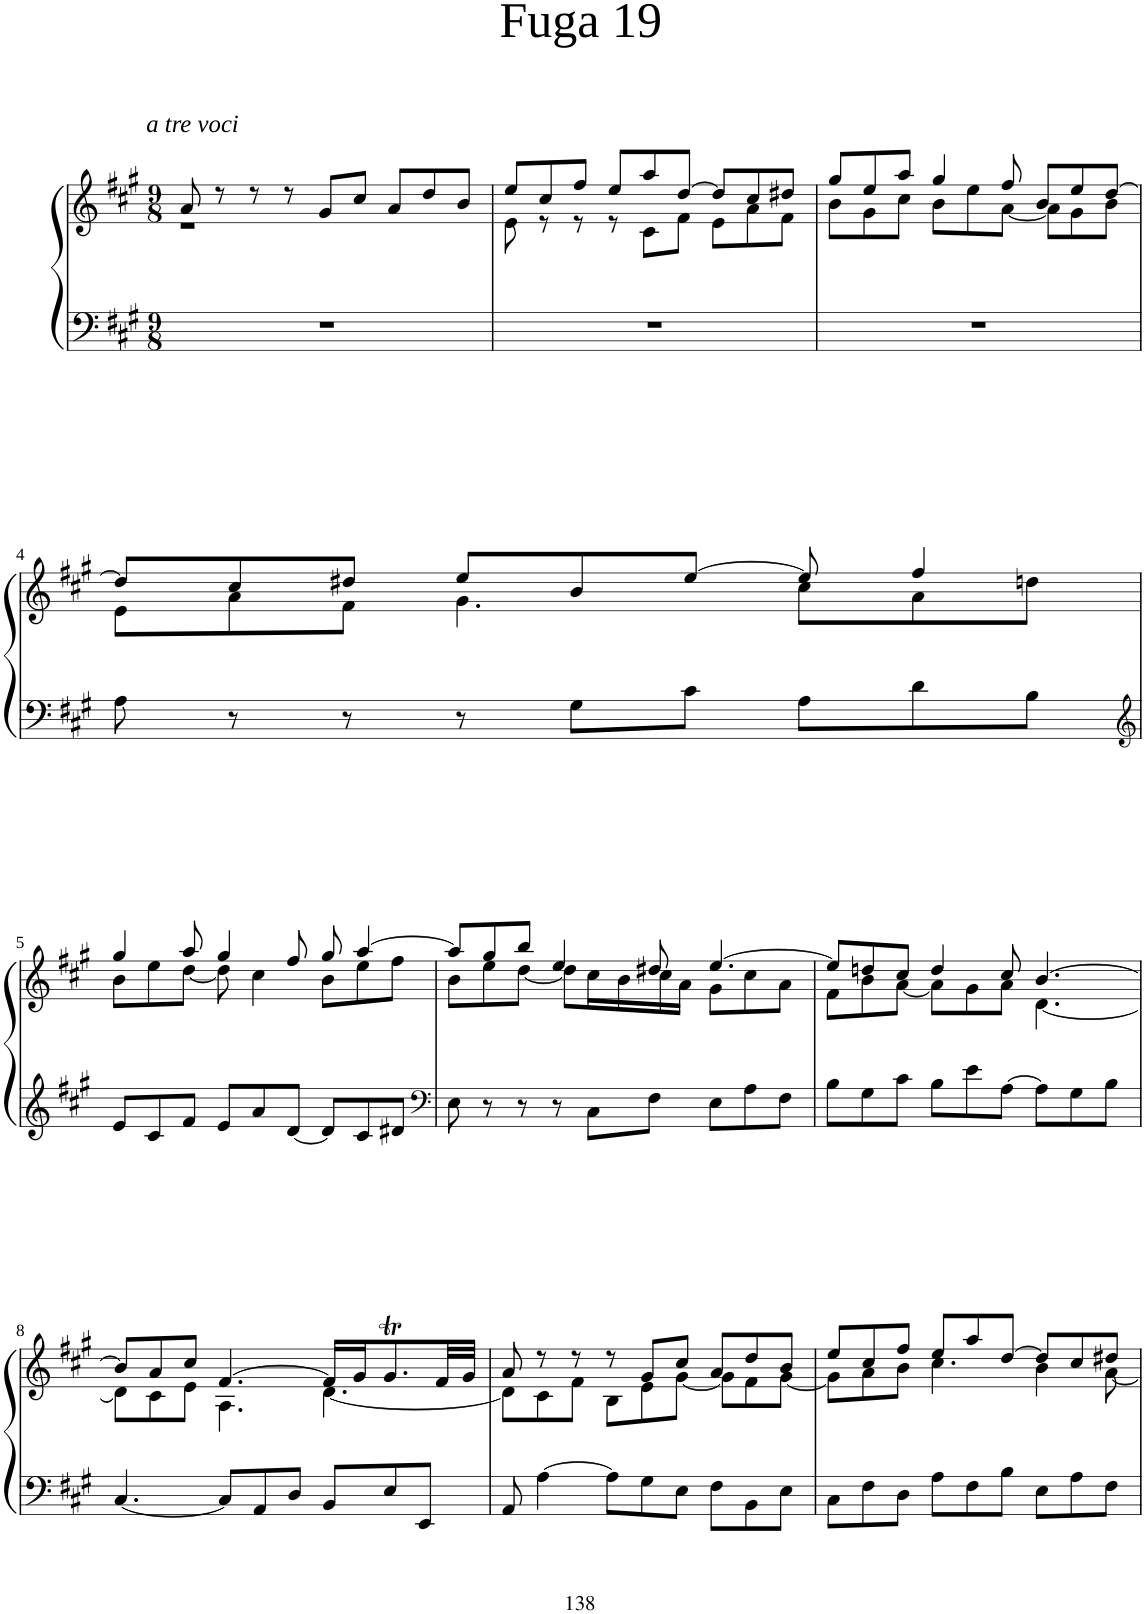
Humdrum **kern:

**kern	**kern
*part1	*part1
*staff2	*staff1
*I"Piano	*
*I'Pno	*
!!LO:PB:g=z
*clefF4	*clefG2
*k[f#c#g#]	*k[f#c#g#]
*M9/8	*M9/8
=1	=1
*	*^
!	!LO:TX:a:i:t=a tre voci	!
8%9r	8a/	1r
.	8r	.
.	8r	.
.	8r	.
.	8g#/L	.
.	8cc#/J	.
.	8a/L	.
.	8dd/	.
.	8b/J	8ryy
=2	=2	=2
8%9r	8ee/L	8e\
.	8cc#/	8r
.	8ff#/J	8r
.	8ee/L	8r
.	8aa/	8c#\L
.	[8dd/J	8f#\J
.	8dd/L]	8e\L
.	8cc#/	8a\
.	8dd#X/J	8f#\J
=3	=3	=3
8%9r	8gg#/L	8b\L
.	8ee/	8g#\
.	8aa/J	8cc#\J
.	4gg#/	8b\L
.	.	8ee\
.	8ff#/	[8a\J
.	8b/L	8a\L]
.	8ee/	8g#\
.	[8dd/J	8b\J
!!LO:LB:g=z	!!
=4	=4	=4
8A\	8dd/L]	8e\L
8r	8cc#/	8a\
8r	8dd#X/J	8f#\J
8r	8ee/L	4.g#\
8G#\L	8b/	.
8c#\J	[8ee/J	.
8A\L	8ee/]	8cc#\L
8d\	4ff#/	8a\
8B\J	.	8ddn\J
!!LO:LB:g=z	!!
=5	=5	=5
*clefG2	*	*
8e/L	4gg#/	8b\L
8c#/	.	8ee\
8f#/J	8aa/	[8dd\J
8e/L	4gg#/	8dd\]
8a/	.	4cc#\
[8d/J	8ff#/	.
8d/L]	8gg#/	8b\L
8c#/	[4aa/	8ee\
8d#X/J	.	8ff#\J
=6	=6	=6
*clefF4	*	*
8E\	8aa/L]	8b\L
8r	8gg#/	8ee\
8r	8bb/J	[8dd\J
8r	4ee/	8dd\L]
8C#\L	.	16cc#\L
.	.	16b\
8F#\J	8dd#X/	16cc#\
.	.	16a\JJ
8E\L	[4.ee/	8g#\L
8A\	.	8cc#\
8F#\J	.	8a\J
=7	=7	=7
8B\L	8ee/L]	8f#\L
8G#\	8ddn/	8b\
8c#\J	8cc#/J	[8a\J
8B\L	4dd/	8a\L]
8e\	.	8g#\
[8A\J	8cc#/	8a\J
8A\L]	[4.b/	[4.d\
8G#\	.	.
8B\J	.	.
!!LO:LB:g=z	!!
=8	=8	=8
[4.C#/	8b/L]	8d\L]
.	8a/	8c#\
.	8cc#/J	8e\J
8C#/L]	[4.f#/	4.A\
8AA/	.	.
8D/J	.	.
8BB/L	16f#/LL]	[4.d\
.	16g#/J	.
8E/	8.g#t/	.
8EE/J	.	.
.	32f#/LL	.
.	32g#/JJJ	.
=9	=9	=9
8AA/	8a/	8d\L]
[4A\	8r	8c#\
.	8r	8f#\J
8A\L]	8r	8B\L
8G#\	8g#/L	8e\
8E\J	8cc#/J	[8g#\J
8F#\L	8a/L	8g#\L]
8BB\	8dd/	8f#\
8E\J	8b/J	[8g#\J
=10	=10	=10
8C#\L	8ee/L	8g#\L]
8F#\	8cc#/	8a\
8D\J	8ff#/J	8b\J
8A\L	8ee/L	4.cc#\
8F#\	8aa/	.
8B\J	[8dd/J	.
8E\L	8dd/L]	4b\
8A\	8cc#/	.
8F#\J	8dd#X/J	[8a\
*	*v	*v
=	=
*-	*-
